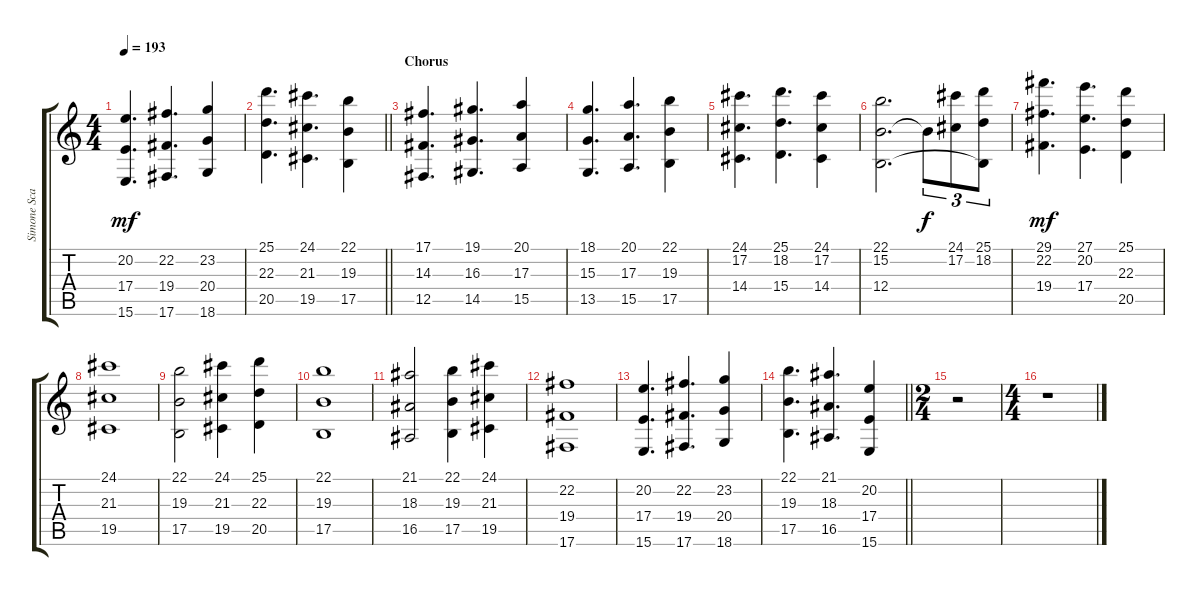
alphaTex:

\track ("Simone Scazzocchio (Synth)" "Simone Sca") {instrument stringensemble1}
\staff {score tabs}
\tuning (Db4 Ab3 E3 B2 Gb2 Db2) {hide}
\ts (4 4)
\tempo 193
\clef g2
\ks c
(20.2 17.4 15.6).4{d dy mf} (22.2 19.4 17.6).4{d} (23.2 20.4 18.6).4 |
\barLineRight lightlight
(25.1 22.3 20.5).4{d} (24.1 21.3 19.5).4{d} (22.1 19.3 17.5).4 |
\section ("" "Chorus")
(17.1 14.3 12.5).4{d} (19.1 16.3 14.5).4{d} (20.1 17.3 15.5).4 |
(18.1 15.3 13.5).4{d} (20.1 17.3 15.5).4{d} (22.1 19.3 17.5).4 |
(24.1 17.2 14.4).4{d} (25.1 18.2 15.4).4{d} (24.1 17.2 14.4).4 |
(22.1 15.2 12.4).2{d} 15.2{t}.8{tu (3 2) dy f} (24.1 17.2).8{tu (3 2)} (25.1 18.2 12.4{t}).8{tu (3 2)} |
(29.1 22.2 19.4).4{d dy mf} (27.1 20.2 17.4).4{d} (25.1 22.3 20.5).4 |
(24.1 21.3 19.5).1 |
(22.1 19.3 17.5).2 (24.1 21.3 19.5).4 (25.1 22.3 20.5).4 |
(22.1 19.3 17.5).1 |
(21.1 18.3 16.5).2 (22.1 19.3 17.5).4 (24.1 21.3 19.5).4 |
(22.2 19.4 17.6).1 |
(20.2 17.4 15.6).4{d} (22.2 19.4 17.6).4{d} (23.2 20.4 18.6).4 |
\barLineRight lightlight
(22.1 19.3 17.5).4{d} (21.1 18.3 16.5).4{d} (20.2 17.4 15.6).4 |
\ts (2 4)
r.2 |
\ts (4 4)
r.1
